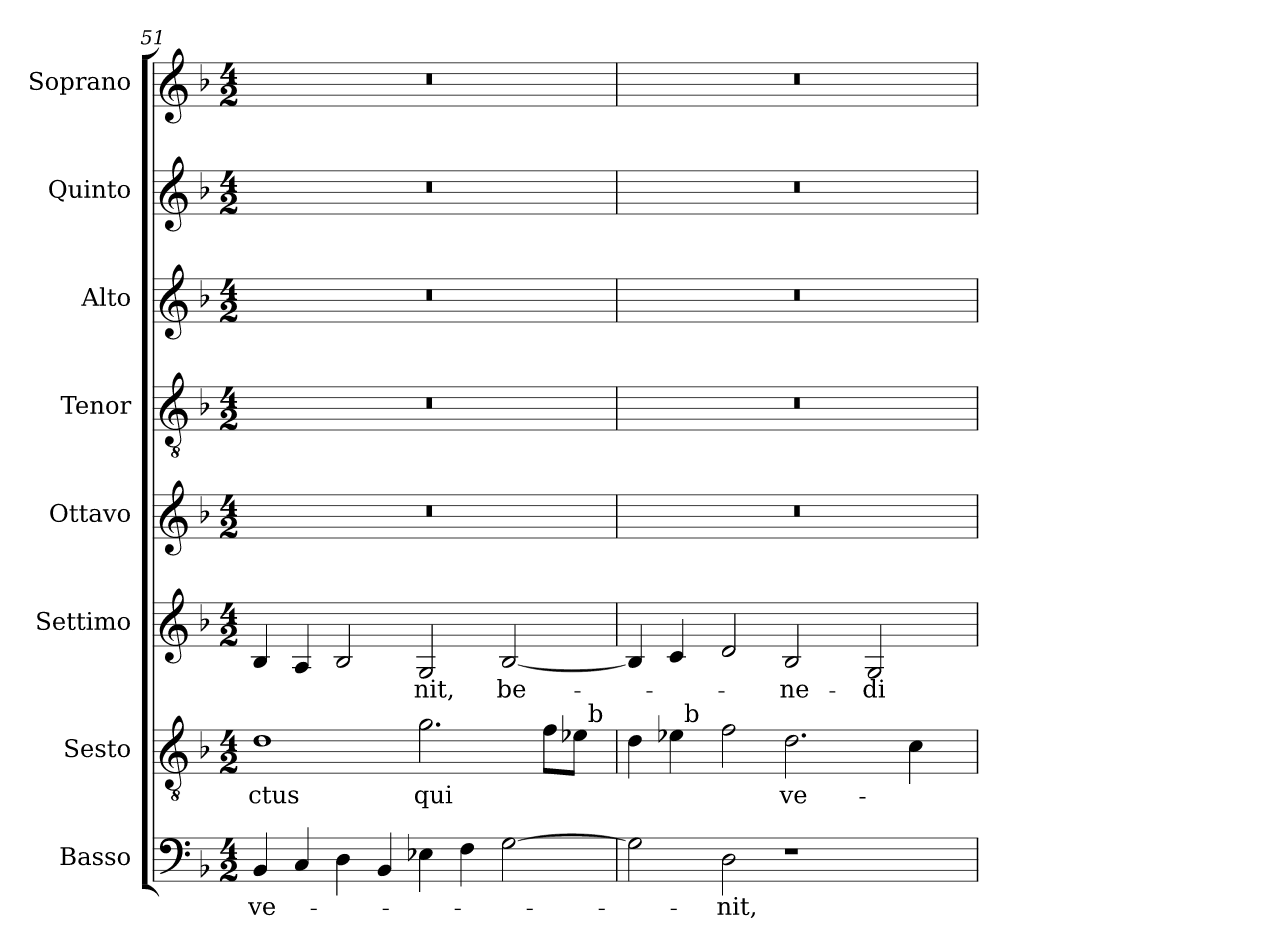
**kern	**text	**kern	**text	**kern	**text	**kern	**kern	**kern	**kern	**kern
*part8	*part8	*part7	*part7	*part6	*part6	*part5	*part4	*part3	*part2	*part1
*staff8	*staff8	*staff7	*staff7	*staff6	*staff6	*staff5	*staff4	*staff3	*staff2	*staff1
*I"Basso	*	*I"Sesto	*	*I"Settimo	*	*I"Ottavo	*I"Tenor	*I"Alto	*I"Quinto	*I"Soprano
*I'B.	*	*I'Ss.	*	*I'St.	*	*I'Ot.	*I'T.	*I'A.	*I'Q.	*I'S.
*clefF4	*	*clefGv2	*	*clefG2	*	*clefG2	*clefGv2	*clefG2	*clefG2	*clefG2
*	*	*ITrd7c12	*	*	*	*	*ITrd7c12	*	*	*
*k[b-]	*	*k[b-]	*	*k[b-]	*	*k[b-]	*k[b-]	*k[b-]	*k[b-]	*k[b-]
*F:	*	*F:	*	*F:	*	*F:	*F:	*F:	*F:	*F:
*M4/2	*	*M4/2	*	*M4/2	*	*M4/2	*M4/2	*M4/2	*M4/2	*M4/2
=51	=51	=51	=51	=51	=51	=51	=51	=51	=51	=51
!	!LO:LY:b:color=#000000	!	!	!	!	!	!	!	!	!
!	!	!	!LO:LY:b:color=#000000	!	!	!LO:N:vis=1	!LO:N:vis=1	!LO:N:vis=1	!LO:N:vis=1	!LO:N:vis=1
*	*	*^	*	*	*	*	*	*	*	*
4BB-i/	ve-	1Di	1ryy	-ctus	4B-i/	.	0r	0r	0r	0r	0r
4Ci/	.	.	.	.	4Ai/	.	.	.	.	.	.
4Di\	.	.	.	.	2B-i/	.	.	.	.	.	.
4BB-i/	.	.	.	.	.	.	.	.	.	.	.
!	!	!	!	!LO:LY:b:color=#000000	!	!	!	!	!	!	!
!	!	!	!	!	!	!LO:LY:b:color=#000000	!	!	!	!	!
4E-Xi\	.	2.Gi\	2ryy	qui	2Gi/	-nit,	.	.	.	.	.
4Fi\	.	.	.	.	.	.	.	.	.	.	.
!	!	!	!	!	!	!LO:LY:b:color=#000000	!	!	!	!	!
[2Gi\	.	.	4ryy	.	[2B-i/	be-	.	.	.	.	.
.	.	8Fi\L	8ryy	.	.	.	.	.	.	.	.
.	.	8E-i\J	32ryy	.	.	.	.	.	.	.	.
.	.	.	256ryy	.	.	.	.	.	.	.	.
!	!	!	!LO:TX:a:t=b	!	!	!	!	!	!	!	!
.	.	.	16ryy	.	.	.	.	.	.	.	.
.	.	.	64..ryy	.	.	.	.	.	.	.	.
!!LO:LB:g=z
=52	=52	=52	=52	=52	=52	=52	=52	=52	=52	=52	=52
!	!	!	!	!	!	!	!LO:N:vis=1	!LO:N:vis=1	!LO:N:vis=1	!LO:N:vis=1	!LO:N:vis=1
2Gi\]	.	4Di\	4ryy	.	4B-i/]	.	0r	0r	0r	0r	0r
.	.	4E-i\	32ryy	.	4ci/	.	.	.	.	.	.
.	.	.	256ryy	.	.	.	.	.	.	.	.
!	!	!	!LO:TX:a:t=b	!	!	!	!	!	!	!	!
.	.	.	1ryy	.	.	.	.	.	.	.	.
!	!LO:LY:b:color=#000000	!	!	!	!	!	!	!	!	!	!
2Di\	-nit,	2Fi\	.	.	2di/	.	.	.	.	.	.
!	!	!	!	!LO:LY:b:color=#000000	!	!	!	!	!	!	!
!	!	!	!	!	!	!LO:LY:b:color=#000000	!	!	!	!	!
1r	.	2.Di\	.	ve-	2B-i/	-ne-	.	.	.	.	.
.	.	.	2ryy	.	.	.	.	.	.	.	.
!	!	!	!	!	!	!LO:LY:b:color=#000000	!	!	!	!	!
.	.	.	.	.	2Gi/	-di-	.	.	.	.	.
.	.	4Ci\	.	.	.	.	.	.	.	.	.
.	.	.	8ryy	.	.	.	.	.	.	.	.
.	.	.	16ryy	.	.	.	.	.	.	.	.
.	.	.	64..ryy	.	.	.	.	.	.	.	.
*	*	*v	*v	*	*	*	*	*	*	*	*
=	=	=	=	=	=	=	=	=	=	=
*-	*-	*-	*-	*-	*-	*-	*-	*-	*-	*-
